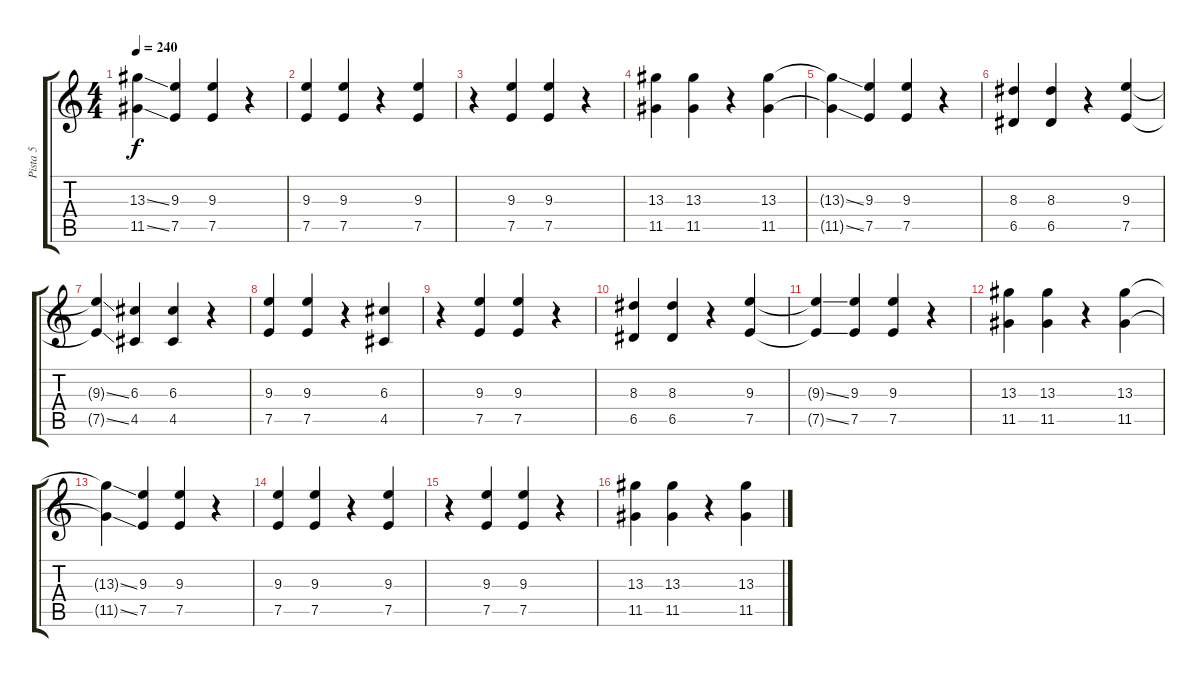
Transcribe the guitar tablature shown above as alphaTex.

\track ("Pista 5" "Pista 5") {instrument electricguitarclean}
\staff {score tabs}
\tuning (E4 B3 G3 D3 A2 E2) {hide}
\ts (4 4)
\tempo 240
\clef g2
\ks c
(13.3{ss t} 11.5{ss t}).4{dy f} (9.3 7.5).4 (9.3 7.5).4 r.4 |
(9.3 7.5).4 (9.3 7.5).4 r.4 (9.3 7.5).4 |
r.4 (9.3 7.5).4 (9.3 7.5).4 r.4 |
(13.3 11.5).4 (13.3 11.5).4 r.4 (13.3 11.5).4 |
(13.3{ss t} 11.5{ss t}).4 (9.3 7.5).4 (9.3 7.5).4 r.4 |
(8.3 6.5).4 (8.3 6.5).4 r.4 (9.3 7.5).4 |
(9.3{ss t} 7.5{ss t}).4 (6.3 4.5).4 (6.3 4.5).4 r.4 |
(9.3 7.5).4 (9.3 7.5).4 r.4 (6.3 4.5).4 |
r.4 (9.3 7.5).4 (9.3 7.5).4 r.4 |
(8.3 6.5).4 (8.3 6.5).4 r.4 (9.3 7.5).4 |
(9.3{ss t} 7.5{ss t}).4 (9.3 7.5).4 (9.3 7.5).4 r.4 |
(13.3 11.5).4 (13.3 11.5).4 r.4 (13.3 11.5).4 |
(13.3{ss t} 11.5{ss t}).4 (9.3 7.5).4 (9.3 7.5).4 r.4 |
(9.3 7.5).4 (9.3 7.5).4 r.4 (9.3 7.5).4 |
r.4 (9.3 7.5).4 (9.3 7.5).4 r.4 |
(13.3 11.5).4 (13.3 11.5).4 r.4 (13.3 11.5).4
